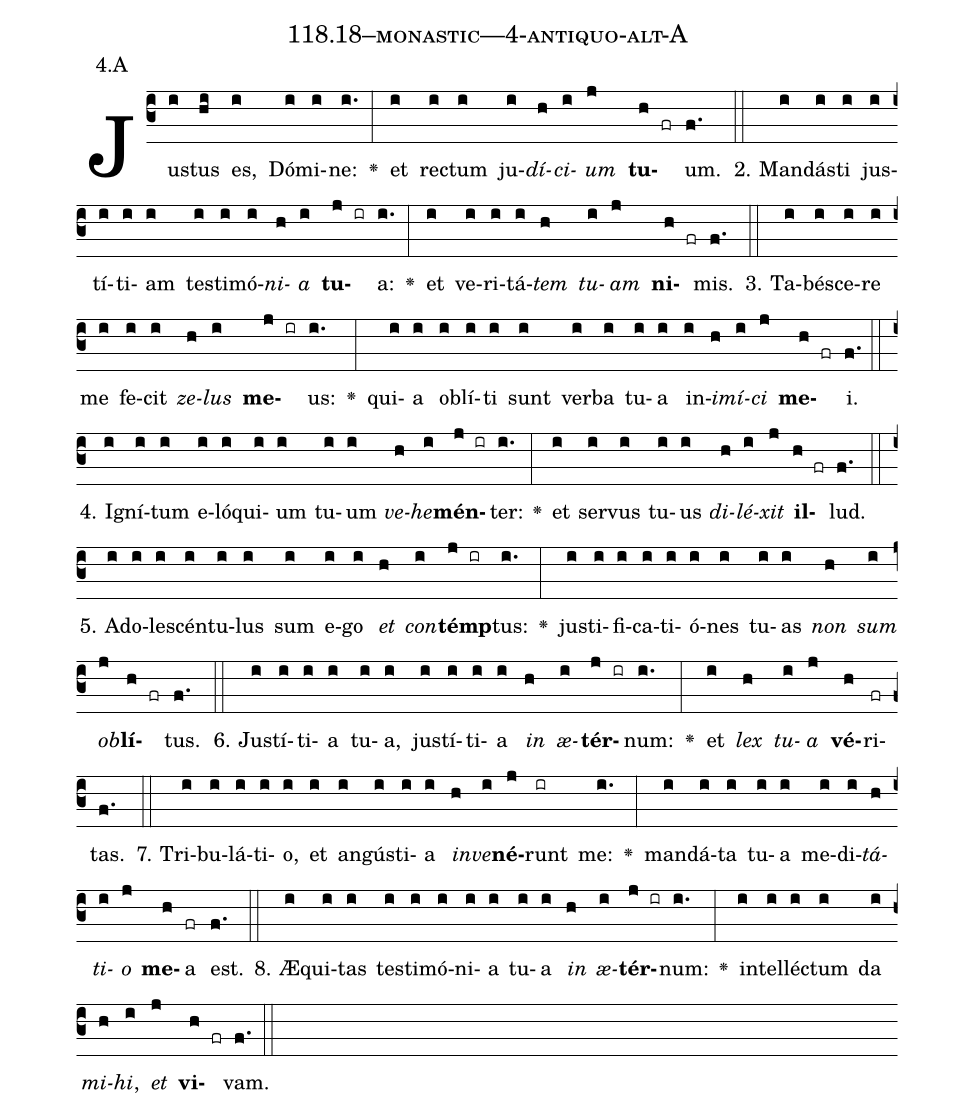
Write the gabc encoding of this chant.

name: 118.18--monastic---4-antiquo-alt-A;
annotation: 4.A;
%%
(c3)Jus(i)tus(hi) es,(i) Dó(i)mi(i)ne:(i.) <v>\greheightstar</v>(:) et(i) rec(i)tum(i) ju(i)<i>dí</i>(h)<i>ci</i>(i)<i>um</i>(j) <b>tu</b>(h fr)um.(f.) (::)
2. Man(i)dás(i)ti(i) jus(i)tí(i)ti(i)am(i) tes(i)ti(i)mó(i)<i>ni</i>(h)<i>a</i>(i) <b>tu</b>(j ir)a:(i.) <v>\greheightstar</v>(:) et(i) ve(i)ri(i)tá(i)<i>tem</i>(h) <i>tu</i>(i)<i>am</i>(j) <b>ni</b>(h fr)mis.(f.) (::)
3. Ta(i)bé(i)sce(i)re(i) me(i) fe(i)cit(i) <i>ze</i>(h)<i>lus</i>(i) <b>me</b>(j ir)us:(i.) <v>\greheightstar</v>(:) qui(i)a(i) ob(i)lí(i)ti(i) sunt(i) ver(i)ba(i) tu(i)a(i) in(i)<i>i</i>(h)<i>mí</i>(i)<i>ci</i>(j) <b>me</b>(h fr)i.(f.) (::)
4. I(i)gní(i)tum(i) e(i)ló(i)qui(i)um(i) tu(i)um(i) <i>ve</i>(h)<i>he</i>(i)<b>mén</b>(j ir)ter:(i.) <v>\greheightstar</v>(:) et(i) ser(i)vus(i) tu(i)us(i) <i>di</i>(h)<i>lé</i>(i)<i>xit</i>(j) <b>il</b>(h fr)lud.(f.) (::)
5. Ad(i)o(i)le(i)scén(i)tu(i)lus(i) sum(i) e(i)go(i) <i>et</i>(h) <i>con</i>(i)<b>témp</b>(j ir)tus:(i.) <v>\greheightstar</v>(:) jus(i)ti(i)fi(i)ca(i)ti(i)ó(i)nes(i) tu(i)as(i) <i>non</i>(h) <i>sum</i>(i) <i>ob</i>(j)<b>lí</b>(h fr)tus.(f.) (::)
6. Jus(i)tí(i)ti(i)a(i) tu(i)a,(i) jus(i)tí(i)ti(i)a(i) <i>in</i>(h) <i>æ</i>(i)<b>tér</b>(j ir)num:(i.) <v>\greheightstar</v>(:) et(i) <i>lex</i>(h) <i>tu</i>(i)<i>a</i>(j) <b>vé</b>(h)ri(fr)tas.(f.) (::)
7. Tri(i)bu(i)lá(i)ti(i)o,(i) et(i) an(i)gús(i)ti(i)a(i) <i>in</i>(h)<i>ve</i>(i)<b>né</b>(j)runt(ir) me:(i.) <v>\greheightstar</v>(:) man(i)dá(i)ta(i) tu(i)a(i) me(i)di(i)<i>tá</i>(h)<i>ti</i>(i)<i>o</i>(j) <b>me</b>(h)a(fr) est.(f.) (::)
8. Æ(i)qui(i)tas(i) tes(i)ti(i)mó(i)ni(i)a(i) tu(i)a(i) <i>in</i>(h) <i>æ</i>(i)<b>tér</b>(j ir)num:(i.) <v>\greheightstar</v>(:) in(i)tel(i)léc(i)tum(i) da(i) <i>mi</i>(h)<i>hi</i>,(i) <i>et</i>(j) <b>vi</b>(h fr)vam.(f.) (::)
